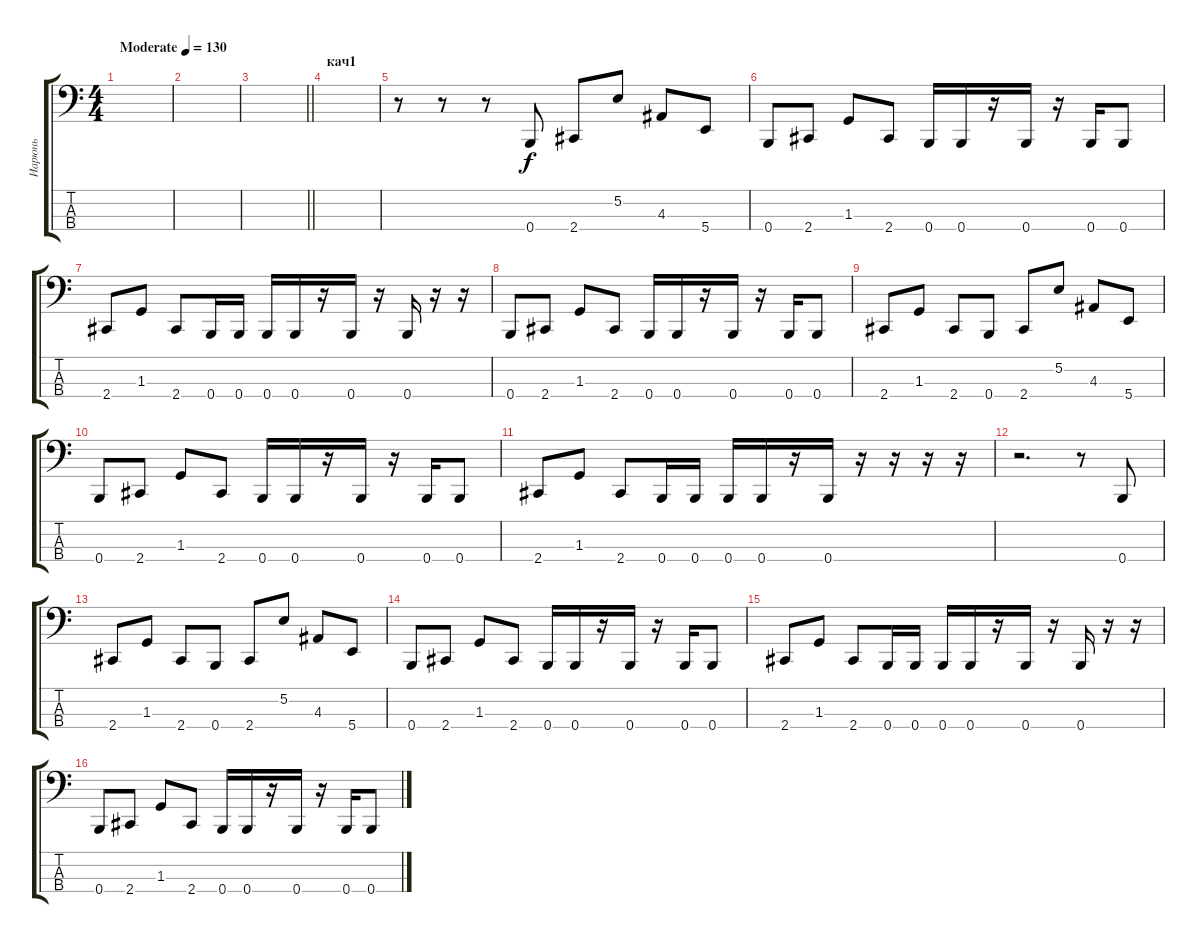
\track ("Иарюнь" "Иарюнь") {instrument slapbass2}
\staff {score tabs}
\tuning (E2 B1 Gb1 B0) {hide}
\ts (4 4)
\tempo (130 "Moderate")
\clef f4
\ks c
|
|
\barLineRight lightlight
|
\section ("" "кач1")
|
r.8 r.8 r.8 0.4.8 2.4.8 5.2.8 4.3.8 5.4.8 |
0.4.8 2.4.8 1.3.8 2.4.8 0.4.16 0.4.16 r.16 0.4.16 r.16 0.4.16 0.4.8 |
2.4.8 1.3.8 2.4.8 0.4.16 0.4.16 0.4.16 0.4.16 r.16 0.4.16 r.16 0.4.16 r.16 r.16 |
0.4.8 2.4.8 1.3.8 2.4.8 0.4.16 0.4.16 r.16 0.4.16 r.16 0.4.16 0.4.8 |
2.4.8 1.3.8 2.4.8 0.4.8 2.4.8 5.2.8 4.3.8 5.4.8 |
0.4.8 2.4.8 1.3.8 2.4.8 0.4.16 0.4.16 r.16 0.4.16 r.16 0.4.16 0.4.8 |
2.4.8 1.3.8 2.4.8 0.4.16 0.4.16 0.4.16 0.4.16 r.16 0.4.16 r.16 r.16 r.16 r.16 |
r.2{d} r.8 0.4.8 |
2.4.8 1.3.8 2.4.8 0.4.8 2.4.8 5.2.8 4.3.8 5.4.8 |
0.4.8 2.4.8 1.3.8 2.4.8 0.4.16 0.4.16 r.16 0.4.16 r.16 0.4.16 0.4.8 |
2.4.8 1.3.8 2.4.8 0.4.16 0.4.16 0.4.16 0.4.16 r.16 0.4.16 r.16 0.4.16 r.16 r.16 |
0.4.8 2.4.8 1.3.8 2.4.8 0.4.16 0.4.16 r.16 0.4.16 r.16 0.4.16 0.4.8
